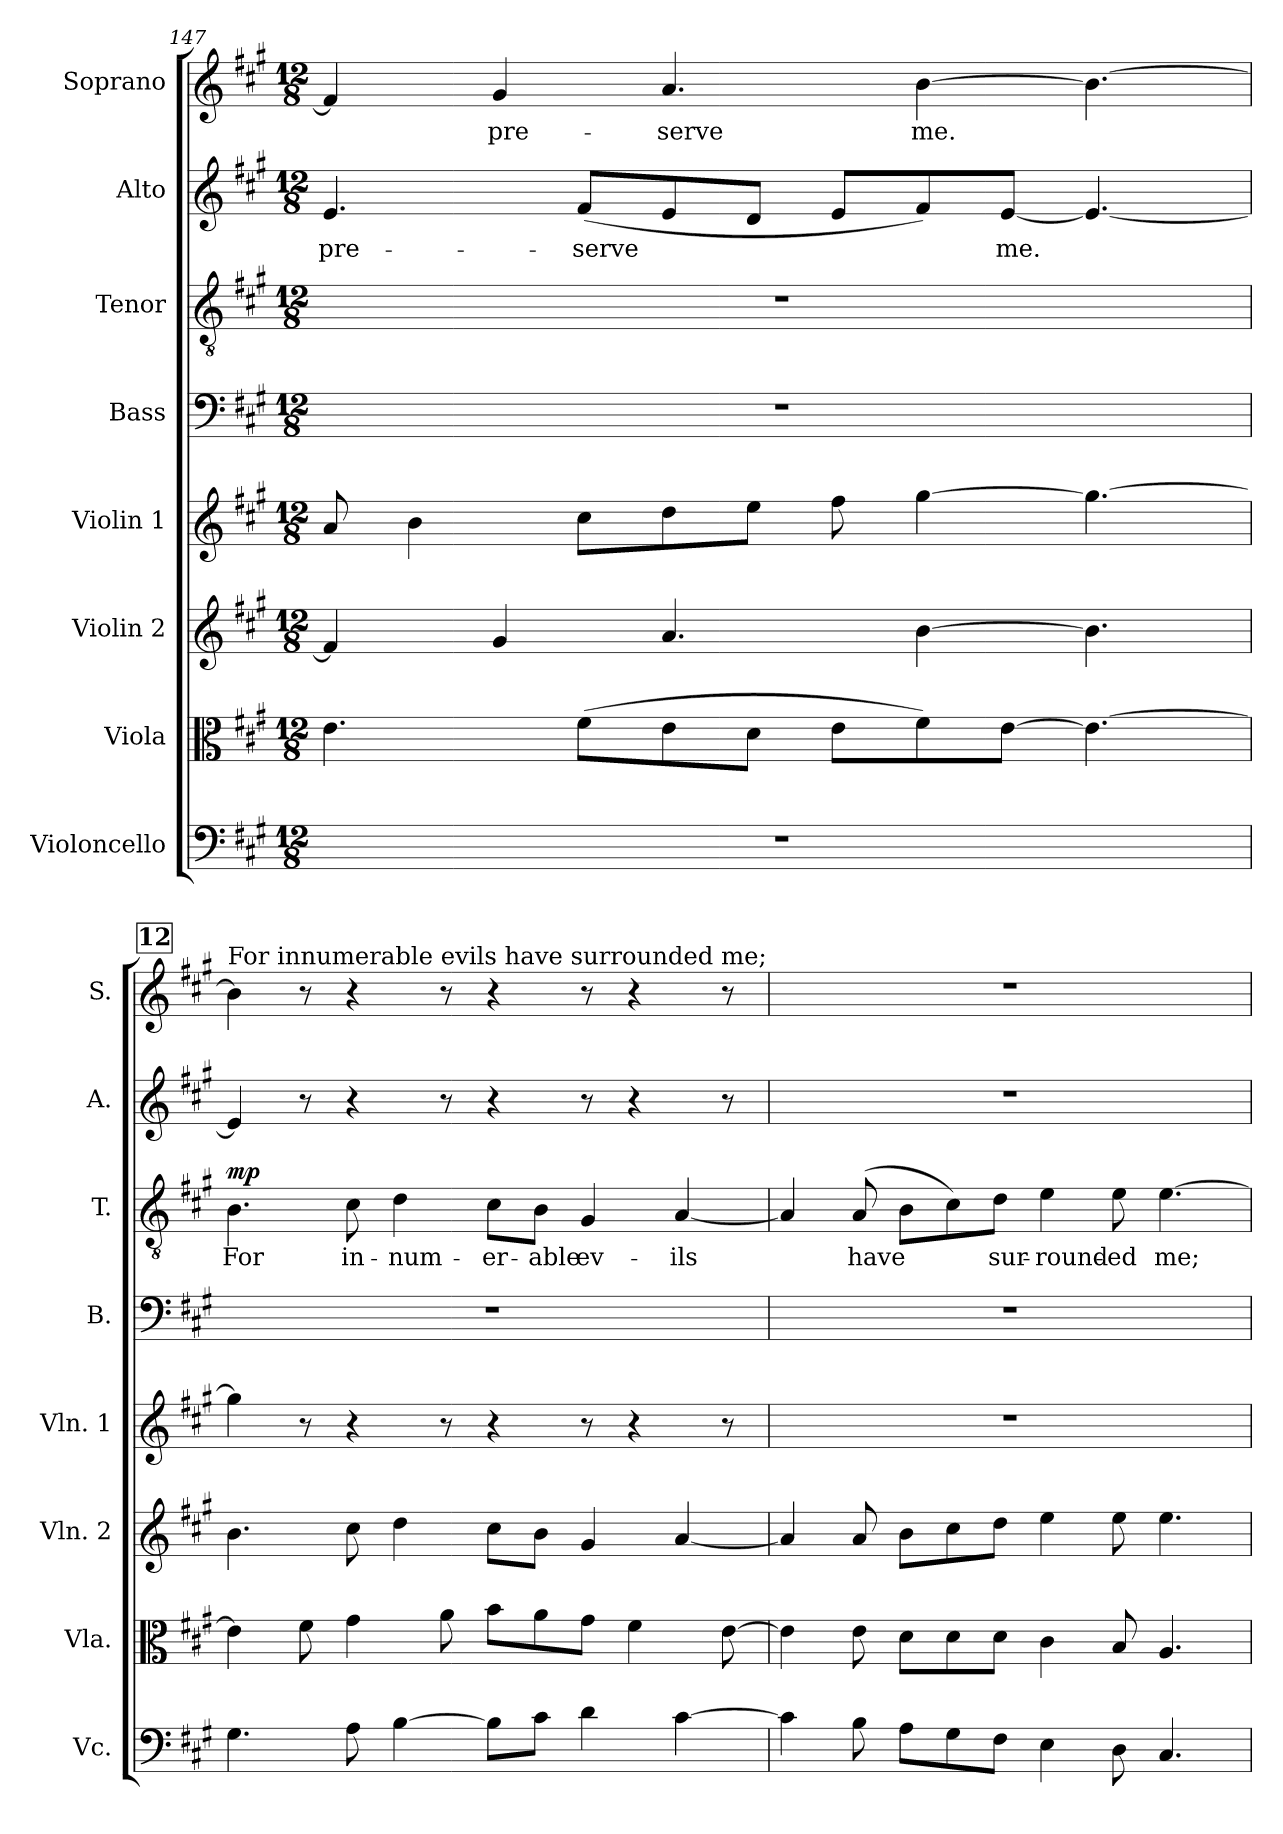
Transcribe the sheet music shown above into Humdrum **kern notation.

**kern	**kern	**kern	**kern	**kern	**kern	**text	**dynam	**kern	**text	**kern	**text
*part8	*part7	*part6	*part5	*part4	*part3	*part3	*part3	*part2	*part2	*part1	*part1
*staff8	*staff7	*staff6	*staff5	*staff4	*staff3	*staff3	*staff3	*staff2	*staff2	*staff1	*staff1
*I"Violoncello	*I"Viola	*I"Violin 2	*I"Violin 1	*I"Bass	*I"Tenor	*	*	*I"Alto	*	*I"Soprano	*
*I'Vc.	*I'Vla.	*I'Vln. 2	*I'Vln. 1	*I'B.	*I'T.	*	*	*I'A.	*	*I'S.	*
!!LO:PB:g=z
*clefF4	*clefC3	*clefG2	*clefG2	*clefF4	*clefGv2	*	*	*clefG2	*	*clefG2	*
*k[f#c#g#]	*k[f#c#g#]	*k[f#c#g#]	*k[f#c#g#]	*k[f#c#g#]	*k[f#c#g#]	*	*	*k[f#c#g#]	*	*k[f#c#g#]	*
*M12/8	*M12/8	*M12/8	*M12/8	*M12/8	*M12/8	*	*	*M12/8	*	*M12/8	*
=147	=147	=147	=147	=147	=147	=147	=147	=147	=147	=147	=147
1.r	4.e\	4f#/]	8a/	1.r	1.r	.	.	4.e/	pre-	4f#/]	.
.	.	.	4b\	.	.	.	.	.	.	.	.
.	.	4g#/	.	.	.	.	.	.	.	4g#/	pre-
.	(>8f#\L	.	8cc#\L	.	.	.	.	(<8f#/L	-serve	.	.
.	8e\	4.a/	8dd\	.	.	.	.	8e/	.	4.a/	-serve
.	8d\J	.	8ee\J	.	.	.	.	8d/J	.	.	.
.	8e\L	.	8ff#\	.	.	.	.	8e/L	.	.	.
.	8f#\)	[4b\	[4gg#\	.	.	.	.	8f#/)	.	[4b\	me.
.	[8e\J	.	.	.	.	.	.	[8e/J	me.	.	.
.	4.e\_	4.b\]	4.gg#\_	.	.	.	.	4.e/_	.	4.b\_	.
!!LO:REH:place=s1:a:B:fs=14:t=12
=148	=148	=148	=148	=148	=148	=148	=148	=148	=148	=148	=148
!	!	!	!	!	!	!	!	!	!	!LO:TX:a:t=For innumerable evils have surrounded me;	!
!	!	!	!	!	!	!	!LO:DY:b	!	!	!	!
4.G#\	4e\]	4.b\	4gg#\]	1.r	4.B\	For	mp	4e/]	.	4b\]	.
.	8f#\	.	8r	.	.	.	.	8r	.	8r	.
8A\	4g#\	8cc#\	4r	.	8c#\	in-	.	4r	.	4r	.
[4B\	.	4dd\	.	.	4d\	-num-	.	.	.	.	.
.	8a\	.	8r	.	.	.	.	8r	.	8r	.
8B\L]	8b\L	8cc#\L	4r	.	8c#\L	-er-	.	4r	.	4r	.
8c#\J	8a\	8b\J	.	.	8B\J	-able	.	.	.	.	.
4d\	8g#\J	4g#/	8r	.	4G#/	ev-	.	8r	.	8r	.
.	4f#\	.	4r	.	.	.	.	4r	.	4r	.
[4c#\	.	[4a/	.	.	[4A/	-ils	.	.	.	.	.
.	[8e\	.	8r	.	.	.	.	8r	.	8r	.
=149	=149	=149	=149	=149	=149	=149	=149	=149	=149	=149	=149
4c#\]	4e\]	4a/]	1.r	1.r	4A/]	.	.	1.r	.	1.r	.
8B\	8e\	8a/	.	.	(>8A/	have	.	.	.	.	.
8A\L	8d\L	8b\L	.	.	8B\L	.	.	.	.	.	.
8G#\	8d\	8cc#\	.	.	8c#\)	.	.	.	.	.	.
8F#\J	8d\J	8dd\J	.	.	8d\J	sur-	.	.	.	.	.
4E\	4c#\	4ee\	.	.	4e\	-round-	.	.	.	.	.
8D\	8B/	8ee\	.	.	8e\	-ed	.	.	.	.	.
4.C#/	4.A/	4.ee\	.	.	[4.e\	me;	.	.	.	.	.
=	=	=	=	=	=	=	=	=	=	=	=
*-	*-	*-	*-	*-	*-	*-	*-	*-	*-	*-	*-
